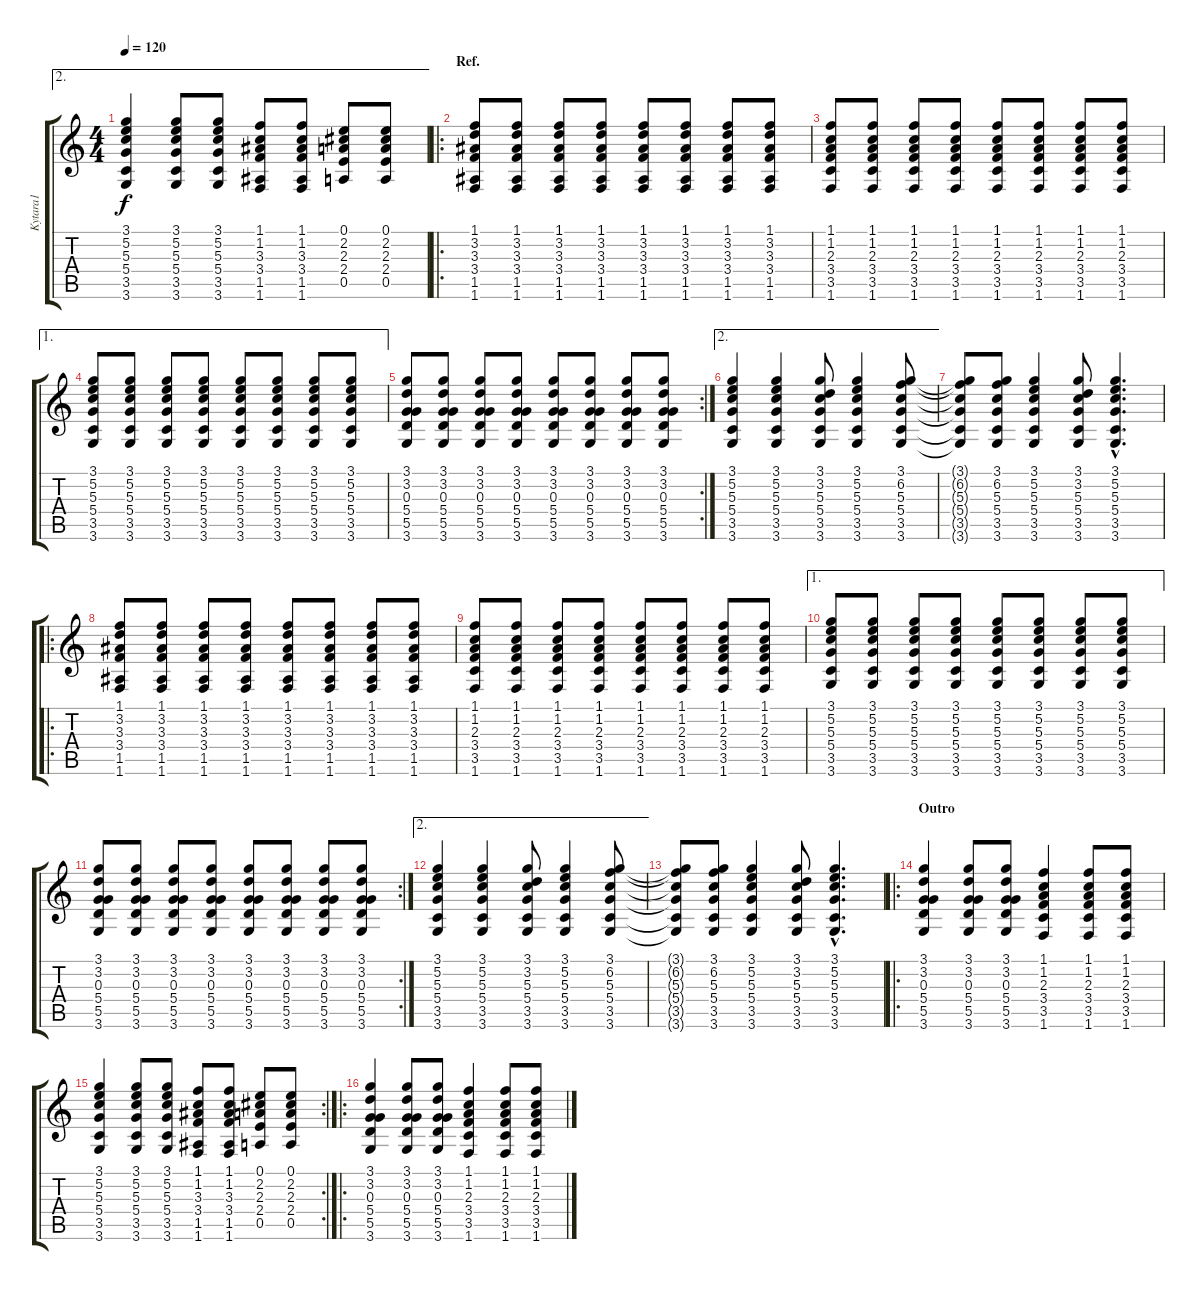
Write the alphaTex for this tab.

\track ("Kytara1" "Kytara1") {instrument electricguitarclean}
\staff {score tabs}
\tuning (E4 B3 G3 D3 A2 E2) {hide}
\ae 2
\ts (4 4)
\tempo 120
\clef g2
\ks c
(3.1 5.2 5.3 5.4 3.5 3.6).4{dy f} (3.1 5.2 5.3 5.4 3.5 3.6).8 (3.1 5.2 5.3 5.4 3.5 3.6).8 (1.1 1.2 3.3 3.4 1.5 1.6).8 (1.1 1.2 3.3 3.4 1.5 1.6).8 (0.1 2.2 2.3 2.4 0.5).8 (0.1 2.2 2.3 2.4 0.5).8 |
\ro
\section ("" "Ref.")
(1.1 3.2 3.3 3.4 1.5 1.6).8 (1.1 3.2 3.3 3.4 1.5 1.6).8 (1.1 3.2 3.3 3.4 1.5 1.6).8 (1.1 3.2 3.3 3.4 1.5 1.6).8 (1.1 3.2 3.3 3.4 1.5 1.6).8 (1.1 3.2 3.3 3.4 1.5 1.6).8 (1.1 3.2 3.3 3.4 1.5 1.6).8 (1.1 3.2 3.3 3.4 1.5 1.6).8 |
(1.1 1.2 2.3 3.4 3.5 1.6).8 (1.1 1.2 2.3 3.4 3.5 1.6).8 (1.1 1.2 2.3 3.4 3.5 1.6).8 (1.1 1.2 2.3 3.4 3.5 1.6).8 (1.1 1.2 2.3 3.4 3.5 1.6).8 (1.1 1.2 2.3 3.4 3.5 1.6).8 (1.1 1.2 2.3 3.4 3.5 1.6).8 (1.1 1.2 2.3 3.4 3.5 1.6).8 |
\ae 1
(3.1 5.2 5.3 5.4 3.5 3.6).8 (3.1 5.2 5.3 5.4 3.5 3.6).8 (3.1 5.2 5.3 5.4 3.5 3.6).8 (3.1 5.2 5.3 5.4 3.5 3.6).8 (3.1 5.2 5.3 5.4 3.5 3.6).8 (3.1 5.2 5.3 5.4 3.5 3.6).8 (3.1 5.2 5.3 5.4 3.5 3.6).8 (3.1 5.2 5.3 5.4 3.5 3.6).8 |
\rc 2
(3.1 3.2 0.3 5.4 5.5 3.6).8 (3.1 3.2 0.3 5.4 5.5 3.6).8 (3.1 3.2 0.3 5.4 5.5 3.6).8 (3.1 3.2 0.3 5.4 5.5 3.6).8 (3.1 3.2 0.3 5.4 5.5 3.6).8 (3.1 3.2 0.3 5.4 5.5 3.6).8 (3.1 3.2 0.3 5.4 5.5 3.6).8 (3.1 3.2 0.3 5.4 5.5 3.6).8 |
\ae 2
(3.1 5.2 5.3 5.4 3.5 3.6).4 (3.1 5.2 5.3 5.4 3.5 3.6).4 (3.1 3.2 5.3 5.4 3.5 3.6).8 (3.1 5.2 5.3 5.4 3.5 3.6).4 (3.1 6.2 5.3 5.4 3.5 3.6).8 |
(3.1{t} 6.2{t} 5.3{t} 5.4{t} 3.5{t} 3.6{t}).8 (3.1 6.2 5.3 5.4 3.5 3.6).8 (3.1 5.2 5.3 5.4 3.5 3.6).4 (3.1 3.2 5.3 5.4 3.5 3.6).8 (3.1{hac} 5.2{hac} 5.3{hac} 5.4{hac} 3.5{hac} 3.6{hac}).4{d} |
\ro
(1.1 3.2 3.3 3.4 1.5 1.6).8 (1.1 3.2 3.3 3.4 1.5 1.6).8 (1.1 3.2 3.3 3.4 1.5 1.6).8 (1.1 3.2 3.3 3.4 1.5 1.6).8 (1.1 3.2 3.3 3.4 1.5 1.6).8 (1.1 3.2 3.3 3.4 1.5 1.6).8 (1.1 3.2 3.3 3.4 1.5 1.6).8 (1.1 3.2 3.3 3.4 1.5 1.6).8 |
(1.1 1.2 2.3 3.4 3.5 1.6).8 (1.1 1.2 2.3 3.4 3.5 1.6).8 (1.1 1.2 2.3 3.4 3.5 1.6).8 (1.1 1.2 2.3 3.4 3.5 1.6).8 (1.1 1.2 2.3 3.4 3.5 1.6).8 (1.1 1.2 2.3 3.4 3.5 1.6).8 (1.1 1.2 2.3 3.4 3.5 1.6).8 (1.1 1.2 2.3 3.4 3.5 1.6).8 |
\ae 1
(3.1 5.2 5.3 5.4 3.5 3.6).8 (3.1 5.2 5.3 5.4 3.5 3.6).8 (3.1 5.2 5.3 5.4 3.5 3.6).8 (3.1 5.2 5.3 5.4 3.5 3.6).8 (3.1 5.2 5.3 5.4 3.5 3.6).8 (3.1 5.2 5.3 5.4 3.5 3.6).8 (3.1 5.2 5.3 5.4 3.5 3.6).8 (3.1 5.2 5.3 5.4 3.5 3.6).8 |
\rc 2
(3.1 3.2 0.3 5.4 5.5 3.6).8 (3.1 3.2 0.3 5.4 5.5 3.6).8 (3.1 3.2 0.3 5.4 5.5 3.6).8 (3.1 3.2 0.3 5.4 5.5 3.6).8 (3.1 3.2 0.3 5.4 5.5 3.6).8 (3.1 3.2 0.3 5.4 5.5 3.6).8 (3.1 3.2 0.3 5.4 5.5 3.6).8 (3.1 3.2 0.3 5.4 5.5 3.6).8 |
\ae 2
(3.1 5.2 5.3 5.4 3.5 3.6).4 (3.1 5.2 5.3 5.4 3.5 3.6).4 (3.1 3.2 5.3 5.4 3.5 3.6).8 (3.1 5.2 5.3 5.4 3.5 3.6).4 (3.1 6.2 5.3 5.4 3.5 3.6).8 |
(3.1{t} 6.2{t} 5.3{t} 5.4{t} 3.5{t} 3.6{t}).8 (3.1 6.2 5.3 5.4 3.5 3.6).8 (3.1 5.2 5.3 5.4 3.5 3.6).4 (3.1 3.2 5.3 5.4 3.5 3.6).8 (3.1{hac} 5.2{hac} 5.3{hac} 5.4{hac} 3.5{hac} 3.6{hac}).4{d} |
\ro
\section ("" "Outro")
(3.1 3.2 0.3 5.4 5.5 3.6).4 (3.1 3.2 0.3 5.4 5.5 3.6).8 (3.1 3.2 0.3 5.4 5.5 3.6).8 (1.1 1.2 2.3 3.4 3.5 1.6).4 (1.1 1.2 2.3 3.4 3.5 1.6).8 (1.1 1.2 2.3 3.4 3.5 1.6).8 |
\rc 2
(3.1 5.2 5.3 5.4 3.5 3.6).4 (3.1 5.2 5.3 5.4 3.5 3.6).8 (3.1 5.2 5.3 5.4 3.5 3.6).8 (1.1 1.2 3.3 3.4 1.5 1.6).8 (1.1 1.2 3.3 3.4 1.5 1.6).8 (0.1 2.2 2.3 2.4 0.5).8 (0.1 2.2 2.3 2.4 0.5).8 |
\ro
(3.1 3.2 0.3 5.4 5.5 3.6).4 (3.1 3.2 0.3 5.4 5.5 3.6).8 (3.1 3.2 0.3 5.4 5.5 3.6).8 (1.1 1.2 2.3 3.4 3.5 1.6).4 (1.1 1.2 2.3 3.4 3.5 1.6).8 (1.1 1.2 2.3 3.4 3.5 1.6).8
